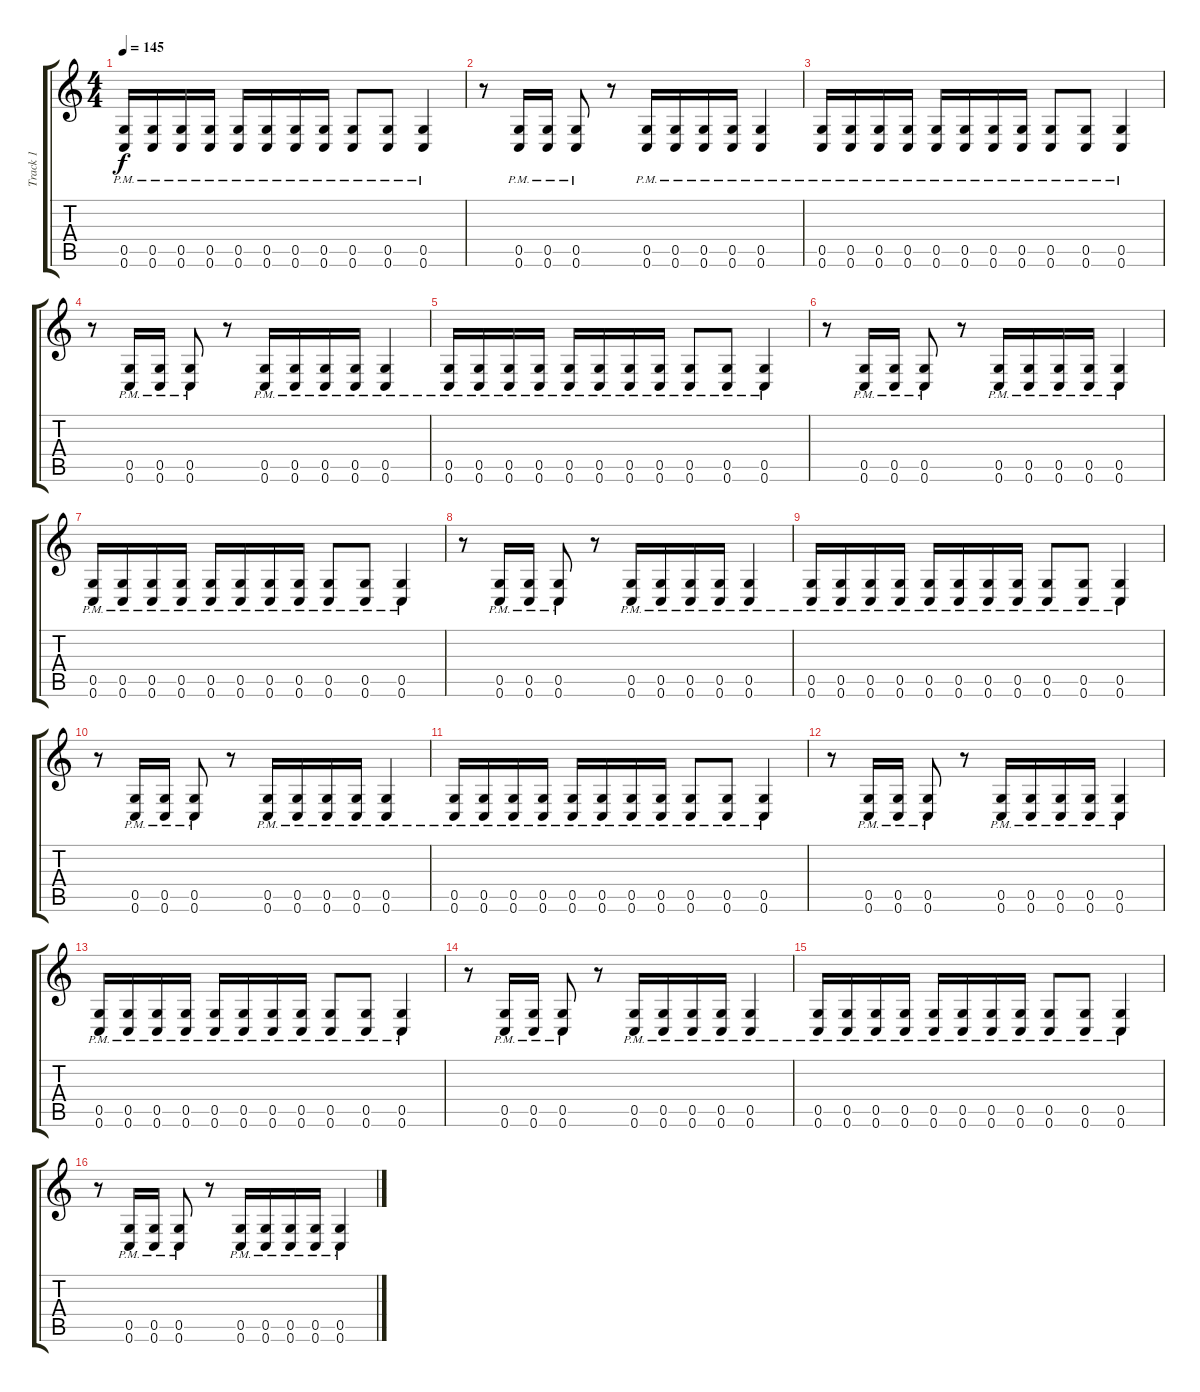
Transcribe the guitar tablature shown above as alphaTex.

\track ("Track 1" "Track 1") {instrument distortionguitar}
\staff {score tabs}
\tuning (D4 A3 F3 C3 G2 C2) {hide}
\ts (4 4)
\tempo 145
\clef g2
\ks c
(0.5{pm} 0.6{pm}).16{dy f} (0.5{pm} 0.6{pm}).16 (0.5{pm} 0.6{pm}).16 (0.5{pm} 0.6{pm}).16 (0.5{pm} 0.6{pm}).16 (0.5{pm} 0.6{pm}).16 (0.5{pm} 0.6{pm}).16 (0.5{pm} 0.6{pm}).16 (0.5{pm} 0.6{pm}).8 (0.5{pm} 0.6{pm}).8 (0.5{pm} 0.6{pm}).4 |
r.8 (0.5{pm} 0.6{pm}).16 (0.5{pm} 0.6{pm}).16 (0.5{pm} 0.6{pm}).8 r.8 (0.5{pm} 0.6{pm}).16 (0.5{pm} 0.6{pm}).16 (0.5{pm} 0.6{pm}).16 (0.5{pm} 0.6{pm}).16 (0.5{pm} 0.6{pm}).4 |
(0.5{pm} 0.6{pm}).16 (0.5{pm} 0.6{pm}).16 (0.5{pm} 0.6{pm}).16 (0.5{pm} 0.6{pm}).16 (0.5{pm} 0.6{pm}).16 (0.5{pm} 0.6{pm}).16 (0.5{pm} 0.6{pm}).16 (0.5{pm} 0.6{pm}).16 (0.5{pm} 0.6{pm}).8 (0.5{pm} 0.6{pm}).8 (0.5{pm} 0.6{pm}).4 |
r.8 (0.5{pm} 0.6{pm}).16 (0.5{pm} 0.6{pm}).16 (0.5{pm} 0.6{pm}).8 r.8 (0.5{pm} 0.6{pm}).16 (0.5{pm} 0.6{pm}).16 (0.5{pm} 0.6{pm}).16 (0.5{pm} 0.6{pm}).16 (0.5{pm} 0.6{pm}).4 |
(0.5{pm} 0.6{pm}).16 (0.5{pm} 0.6{pm}).16 (0.5{pm} 0.6{pm}).16 (0.5{pm} 0.6{pm}).16 (0.5{pm} 0.6{pm}).16 (0.5{pm} 0.6{pm}).16 (0.5{pm} 0.6{pm}).16 (0.5{pm} 0.6{pm}).16 (0.5{pm} 0.6{pm}).8 (0.5{pm} 0.6{pm}).8 (0.5{pm} 0.6{pm}).4 |
r.8 (0.5{pm} 0.6{pm}).16 (0.5{pm} 0.6{pm}).16 (0.5{pm} 0.6{pm}).8 r.8 (0.5{pm} 0.6{pm}).16 (0.5{pm} 0.6{pm}).16 (0.5{pm} 0.6{pm}).16 (0.5{pm} 0.6{pm}).16 (0.5{pm} 0.6{pm}).4 |
(0.5{pm} 0.6{pm}).16 (0.5{pm} 0.6{pm}).16 (0.5{pm} 0.6{pm}).16 (0.5{pm} 0.6{pm}).16 (0.5{pm} 0.6{pm}).16 (0.5{pm} 0.6{pm}).16 (0.5{pm} 0.6{pm}).16 (0.5{pm} 0.6{pm}).16 (0.5{pm} 0.6{pm}).8 (0.5{pm} 0.6{pm}).8 (0.5{pm} 0.6{pm}).4 |
r.8 (0.5{pm} 0.6{pm}).16 (0.5{pm} 0.6{pm}).16 (0.5{pm} 0.6{pm}).8 r.8 (0.5{pm} 0.6{pm}).16 (0.5{pm} 0.6{pm}).16 (0.5{pm} 0.6{pm}).16 (0.5{pm} 0.6{pm}).16 (0.5{pm} 0.6{pm}).4 |
(0.5{pm} 0.6{pm}).16 (0.5{pm} 0.6{pm}).16 (0.5{pm} 0.6{pm}).16 (0.5{pm} 0.6{pm}).16 (0.5{pm} 0.6{pm}).16 (0.5{pm} 0.6{pm}).16 (0.5{pm} 0.6{pm}).16 (0.5{pm} 0.6{pm}).16 (0.5{pm} 0.6{pm}).8 (0.5{pm} 0.6{pm}).8 (0.5{pm} 0.6{pm}).4 |
r.8 (0.5{pm} 0.6{pm}).16 (0.5{pm} 0.6{pm}).16 (0.5{pm} 0.6{pm}).8 r.8 (0.5{pm} 0.6{pm}).16 (0.5{pm} 0.6{pm}).16 (0.5{pm} 0.6{pm}).16 (0.5{pm} 0.6{pm}).16 (0.5{pm} 0.6{pm}).4 |
(0.5{pm} 0.6{pm}).16 (0.5{pm} 0.6{pm}).16 (0.5{pm} 0.6{pm}).16 (0.5{pm} 0.6{pm}).16 (0.5{pm} 0.6{pm}).16 (0.5{pm} 0.6{pm}).16 (0.5{pm} 0.6{pm}).16 (0.5{pm} 0.6{pm}).16 (0.5{pm} 0.6{pm}).8 (0.5{pm} 0.6{pm}).8 (0.5{pm} 0.6{pm}).4 |
r.8 (0.5{pm} 0.6{pm}).16 (0.5{pm} 0.6{pm}).16 (0.5{pm} 0.6{pm}).8 r.8 (0.5{pm} 0.6{pm}).16 (0.5{pm} 0.6{pm}).16 (0.5{pm} 0.6{pm}).16 (0.5{pm} 0.6{pm}).16 (0.5{pm} 0.6{pm}).4 |
(0.5{pm} 0.6{pm}).16 (0.5{pm} 0.6{pm}).16 (0.5{pm} 0.6{pm}).16 (0.5{pm} 0.6{pm}).16 (0.5{pm} 0.6{pm}).16 (0.5{pm} 0.6{pm}).16 (0.5{pm} 0.6{pm}).16 (0.5{pm} 0.6{pm}).16 (0.5{pm} 0.6{pm}).8 (0.5{pm} 0.6{pm}).8 (0.5{pm} 0.6{pm}).4 |
r.8 (0.5{pm} 0.6{pm}).16 (0.5{pm} 0.6{pm}).16 (0.5{pm} 0.6{pm}).8 r.8 (0.5{pm} 0.6{pm}).16 (0.5{pm} 0.6{pm}).16 (0.5{pm} 0.6{pm}).16 (0.5{pm} 0.6{pm}).16 (0.5{pm} 0.6{pm}).4 |
(0.5{pm} 0.6{pm}).16 (0.5{pm} 0.6{pm}).16 (0.5{pm} 0.6{pm}).16 (0.5{pm} 0.6{pm}).16 (0.5{pm} 0.6{pm}).16 (0.5{pm} 0.6{pm}).16 (0.5{pm} 0.6{pm}).16 (0.5{pm} 0.6{pm}).16 (0.5{pm} 0.6{pm}).8 (0.5{pm} 0.6{pm}).8 (0.5{pm} 0.6{pm}).4 |
r.8 (0.5{pm} 0.6{pm}).16 (0.5{pm} 0.6{pm}).16 (0.5{pm} 0.6{pm}).8 r.8 (0.5{pm} 0.6{pm}).16 (0.5{pm} 0.6{pm}).16 (0.5{pm} 0.6{pm}).16 (0.5{pm} 0.6{pm}).16 (0.5{pm} 0.6{pm}).4
